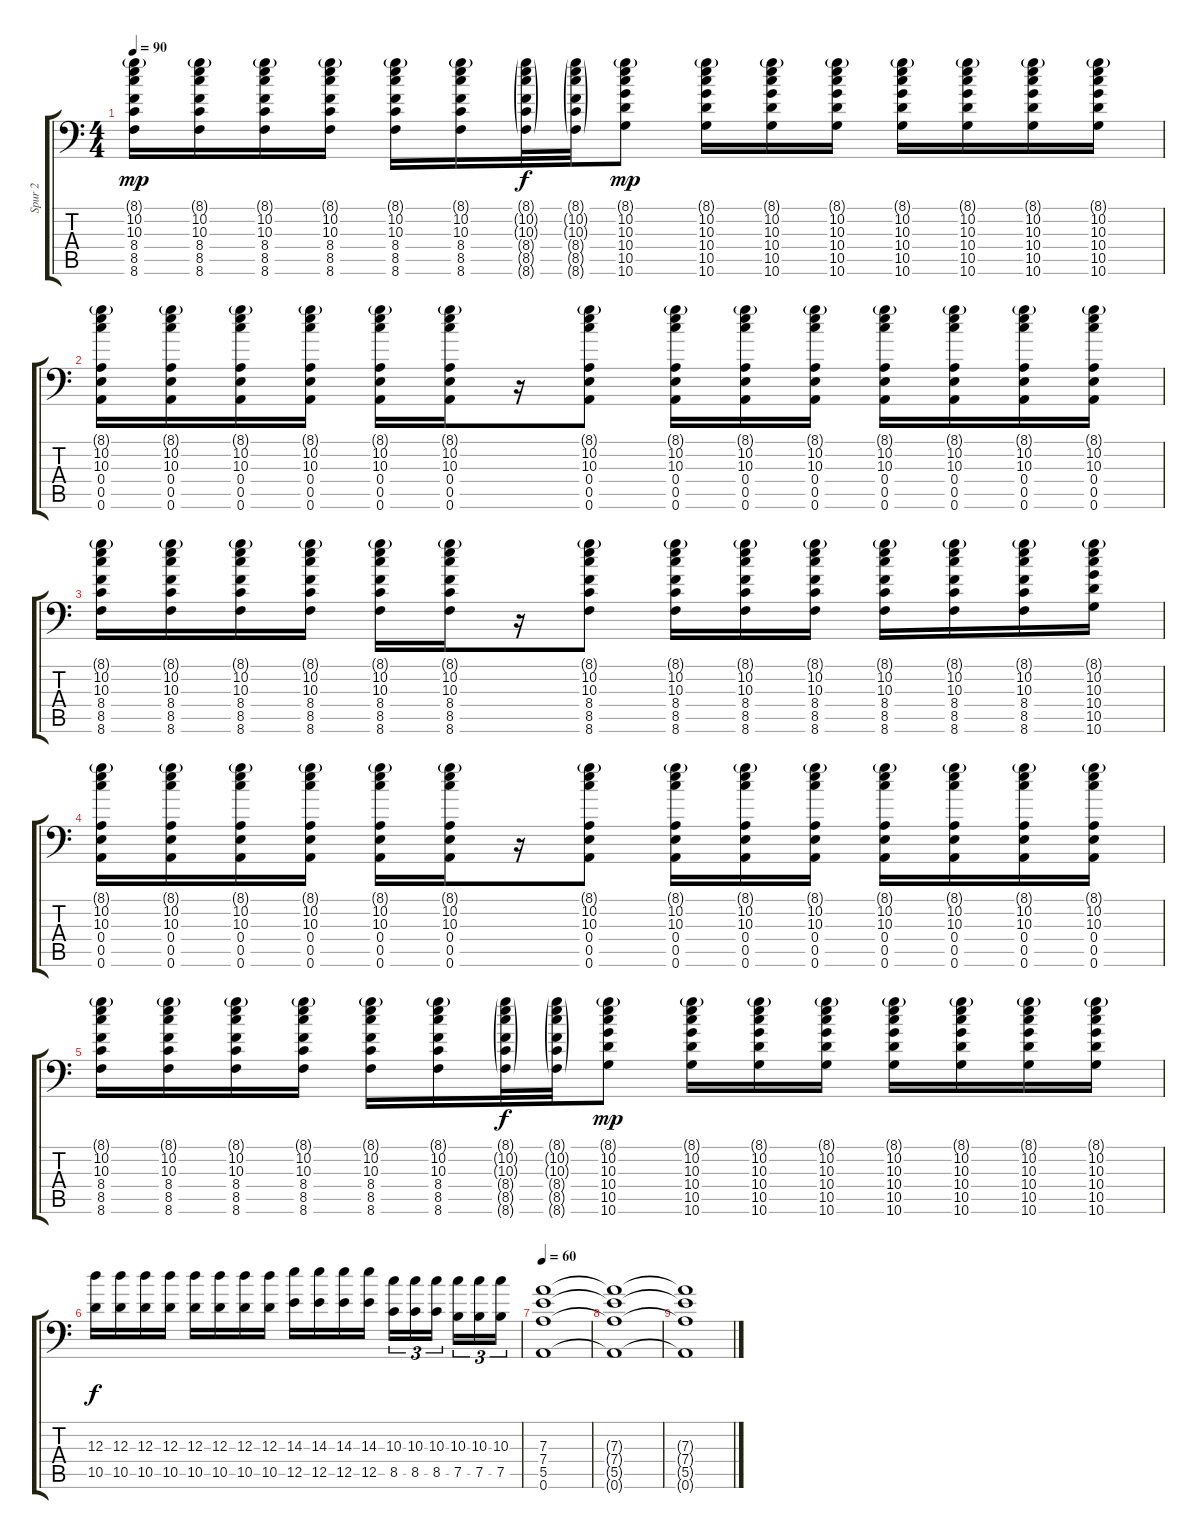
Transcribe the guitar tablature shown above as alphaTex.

\track ("Spur 2" "Spur 2") {instrument distortionguitar}
\staff {score tabs}
\tuning (B3 Gb3 D3 A2 E2 A1) {hide}
\ts (4 4)
\tempo 90
\clef f4
\ks c
(8.1{g} 10.2 10.3 8.4 8.5 8.6).16{dy mp} (8.1{g} 10.2 10.3 8.4 8.5 8.6).16 (8.1{g} 10.2 10.3 8.4 8.5 8.6).16 (8.1{g} 10.2 10.3 8.4 8.5 8.6).16 (8.1{g} 10.2 10.3 8.4 8.5 8.6).16 (8.1{g} 10.2 10.3 8.4 8.5 8.6).16 (8.1{g} 10.2{g} 10.3{g} 8.4{g} 8.5{g} 8.6{g}).32{dy f} (8.1{g} 10.2{g} 10.3{g} 8.4{g} 8.5{g} 8.6{g}).32 (8.1{g} 10.2 10.3 10.4 10.5 10.6).8{dy mp} (8.1{g} 10.2 10.3 10.4 10.5 10.6).16 (8.1{g} 10.2 10.3 10.4 10.5 10.6).16 (8.1{g} 10.2 10.3 10.4 10.5 10.6).16 (8.1{g} 10.2 10.3 10.4 10.5 10.6).16 (8.1{g} 10.2 10.3 10.4 10.5 10.6).16 (8.1{g} 10.2 10.3 10.4 10.5 10.6).16 (8.1{g} 10.2 10.3 10.4 10.5 10.6).16 |
(8.1{g} 10.2 10.3 0.4 0.5 0.6).16 (8.1{g} 10.2 10.3 0.4 0.5 0.6).16 (8.1{g} 10.2 10.3 0.4 0.5 0.6).16 (8.1{g} 10.2 10.3 0.4 0.5 0.6).16 (8.1{g} 10.2 10.3 0.4 0.5 0.6).16 (8.1{g} 10.2 10.3 0.4 0.5 0.6).16 r.16 (8.1{g} 10.2 10.3 0.4 0.5 0.6).8 (8.1{g} 10.2 10.3 0.4 0.5 0.6).16 (8.1{g} 10.2 10.3 0.4 0.5 0.6).16 (8.1{g} 10.2 10.3 0.4 0.5 0.6).16 (8.1{g} 10.2 10.3 0.4 0.5 0.6).16 (8.1{g} 10.2 10.3 0.4 0.5 0.6).16 (8.1{g} 10.2 10.3 0.4 0.5 0.6).16 (8.1{g} 10.2 10.3 0.4 0.5 0.6).16 |
(8.1{g} 10.2 10.3 8.4 8.5 8.6).16 (8.1{g} 10.2 10.3 8.4 8.5 8.6).16 (8.1{g} 10.2 10.3 8.4 8.5 8.6).16 (8.1{g} 10.2 10.3 8.4 8.5 8.6).16 (8.1{g} 10.2 10.3 8.4 8.5 8.6).16 (8.1{g} 10.2 10.3 8.4 8.5 8.6).16 r.16 (8.1{g} 10.2 10.3 8.4 8.5 8.6).8 (8.1{g} 10.2 10.3 8.4 8.5 8.6).16 (8.1{g} 10.2 10.3 8.4 8.5 8.6).16 (8.1{g} 10.2 10.3 8.4 8.5 8.6).16 (8.1{g} 10.2 10.3 8.4 8.5 8.6).16 (8.1{g} 10.2 10.3 8.4 8.5 8.6).16 (8.1{g} 10.2 10.3 8.4 8.5 8.6).16 (8.1{g} 10.2 10.3 10.4 10.5 10.6).16 |
(8.1{g} 10.2 10.3 0.4 0.5 0.6).16 (8.1{g} 10.2 10.3 0.4 0.5 0.6).16 (8.1{g} 10.2 10.3 0.4 0.5 0.6).16 (8.1{g} 10.2 10.3 0.4 0.5 0.6).16 (8.1{g} 10.2 10.3 0.4 0.5 0.6).16 (8.1{g} 10.2 10.3 0.4 0.5 0.6).16 r.16 (8.1{g} 10.2 10.3 0.4 0.5 0.6).8 (8.1{g} 10.2 10.3 0.4 0.5 0.6).16 (8.1{g} 10.2 10.3 0.4 0.5 0.6).16 (8.1{g} 10.2 10.3 0.4 0.5 0.6).16 (8.1{g} 10.2 10.3 0.4 0.5 0.6).16 (8.1{g} 10.2 10.3 0.4 0.5 0.6).16 (8.1{g} 10.2 10.3 0.4 0.5 0.6).16 (8.1{g} 10.2 10.3 0.4 0.5 0.6).16 |
(8.1{g} 10.2 10.3 8.4 8.5 8.6).16 (8.1{g} 10.2 10.3 8.4 8.5 8.6).16 (8.1{g} 10.2 10.3 8.4 8.5 8.6).16 (8.1{g} 10.2 10.3 8.4 8.5 8.6).16 (8.1{g} 10.2 10.3 8.4 8.5 8.6).16 (8.1{g} 10.2 10.3 8.4 8.5 8.6).16 (8.1{g} 10.2{g} 10.3{g} 8.4{g} 8.5{g} 8.6{g}).32{dy f} (8.1{g} 10.2{g} 10.3{g} 8.4{g} 8.5{g} 8.6{g}).32 (8.1{g} 10.2 10.3 10.4 10.5 10.6).8{dy mp} (8.1{g} 10.2 10.3 10.4 10.5 10.6).16 (8.1{g} 10.2 10.3 10.4 10.5 10.6).16 (8.1{g} 10.2 10.3 10.4 10.5 10.6).16 (8.1{g} 10.2 10.3 10.4 10.5 10.6).16 (8.1{g} 10.2 10.3 10.4 10.5 10.6).16 (8.1{g} 10.2 10.3 10.4 10.5 10.6).16 (8.1{g} 10.2 10.3 10.4 10.5 10.6).16 |
(12.3 10.5).16{dy f} (12.3 10.5).16 (12.3 10.5).16 (12.3 10.5).16 (12.3 10.5).16 (12.3 10.5).16 (12.3 10.5).16 (12.3 10.5).16 (14.3 12.5).16 (14.3 12.5).16 (14.3 12.5).16 (14.3 12.5).16 (10.3 8.5).16{tu (3 2)} (10.3 8.5).16{tu (3 2)} (10.3 8.5).16{tu (3 2) beam splitsecondary} (10.3 7.5).16{tu (3 2)} (10.3 7.5).16{tu (3 2)} (10.3 7.5).16{tu (3 2)} |
\tempo 60
(7.3 7.4 5.5 0.6).1 |
(7.3{t} 7.4{t} 5.5{t} 0.6{t}).1 |
(7.3{t} 7.4{t} 5.5{t} 0.6{t}).1
